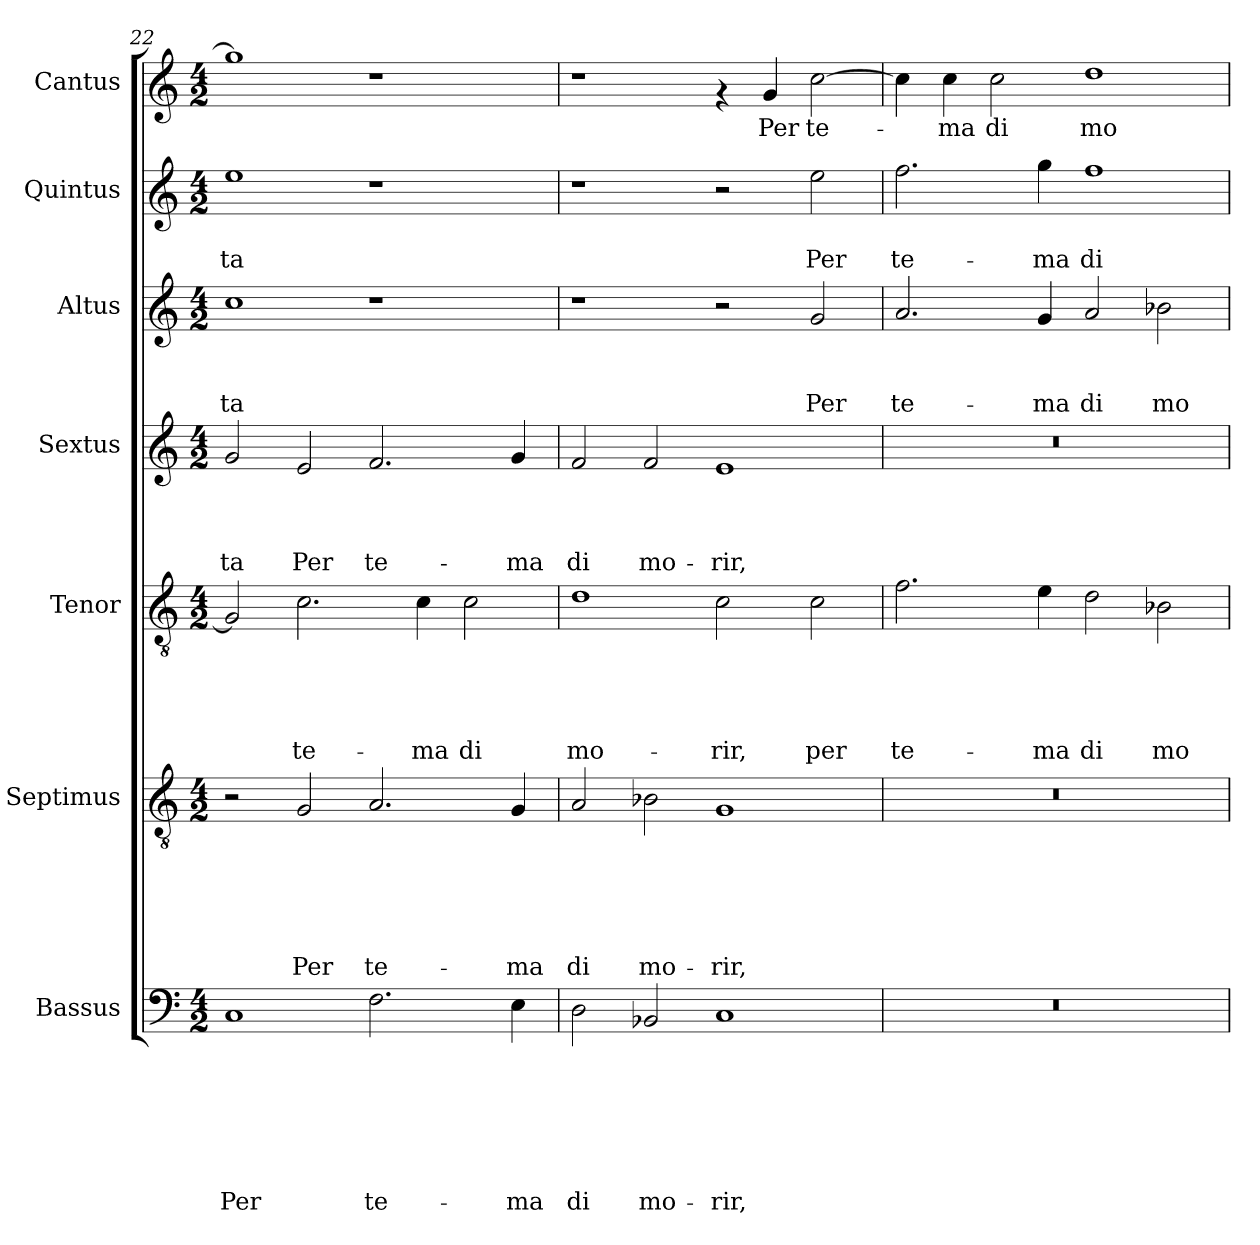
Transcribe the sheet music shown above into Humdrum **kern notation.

**kern	**text	**text	**text	**text	**text	**text	**text	**kern	**text	**text	**text	**text	**text	**text	**kern	**text	**text	**text	**text	**text	**kern	**text	**text	**text	**text	**kern	**text	**text	**text	**kern	**text	**text	**kern	**text
*part7	*part7	*part7	*part7	*part7	*part7	*part7	*part7	*part6	*part6	*part6	*part6	*part6	*part6	*part6	*part5	*part5	*part5	*part5	*part5	*part5	*part4	*part4	*part4	*part4	*part4	*part3	*part3	*part3	*part3	*part2	*part2	*part2	*part1	*part1
*staff7	*staff7	*staff7	*staff7	*staff7	*staff7	*staff7	*staff7	*staff6	*staff6	*staff6	*staff6	*staff6	*staff6	*staff6	*staff5	*staff5	*staff5	*staff5	*staff5	*staff5	*staff4	*staff4	*staff4	*staff4	*staff4	*staff3	*staff3	*staff3	*staff3	*staff2	*staff2	*staff2	*staff1	*staff1
*I"Bassus	*	*	*	*	*	*	*	*I"Septimus	*	*	*	*	*	*	*I"Tenor	*	*	*	*	*	*I"Sextus	*	*	*	*	*I"Altus	*	*	*	*I"Quintus	*	*	*I"Cantus	*
*clefF4	*	*	*	*	*	*	*	*clefGv2	*	*	*	*	*	*	*clefGv2	*	*	*	*	*	*clefG2	*	*	*	*	*clefG2	*	*	*	*clefG2	*	*	*clefG2	*
*k[]	*	*	*	*	*	*	*	*k[]	*	*	*	*	*	*	*k[]	*	*	*	*	*	*k[]	*	*	*	*	*k[]	*	*	*	*k[]	*	*	*k[]	*
*C:	*	*	*	*	*	*	*	*C:	*	*	*	*	*	*	*C:	*	*	*	*	*	*C:	*	*	*	*	*C:	*	*	*	*C:	*	*	*C:	*
*M4/2	*	*	*	*	*	*	*	*M4/2	*	*	*	*	*	*	*M4/2	*	*	*	*	*	*M4/2	*	*	*	*	*M4/2	*	*	*	*M4/2	*	*	*M4/2	*
=22	=22	=22	=22	=22	=22	=22	=22	=22	=22	=22	=22	=22	=22	=22	=22	=22	=22	=22	=22	=22	=22	=22	=22	=22	=22	=22	=22	=22	=22	=22	=22	=22	=22	=22
!	!	!	!	!	!	!	!LO:LY:b	!	!	!	!	!	!	!	!	!	!	!	!	!	!	!	!	!	!LO:LY:b	!	!	!	!LO:LY:b	!	!	!LO:LY:b	!	!
1C	.	.	.	.	.	.	Per	2r	.	.	.	.	.	.	2G/]	.	.	.	.	.	2g/	.	.	.	-ta	1cc	.	.	-ta	1ee	.	-ta	1gg]	.
!	!	!	!	!	!	!	!	!	!	!	!	!	!	!LO:LY:b	!	!	!	!	!	!LO:LY:b	!	!	!	!	!LO:LY:b	!	!	!	!	!	!	!	!	!
.	.	.	.	.	.	.	.	2G/	.	.	.	.	.	Per	2.c\	.	.	.	.	te-	2e/	.	.	.	Per	.	.	.	.	.	.	.	.	.
!	!	!	!	!	!	!	!LO:LY:b	!	!	!	!	!	!	!LO:LY:b	!	!	!	!	!	!	!	!	!	!	!LO:LY:b	!	!	!	!	!	!	!	!	!
2.F\	.	.	.	.	.	.	te-	2.A/	.	.	.	.	.	te-	.	.	.	.	.	.	2.f/	.	.	.	te-	1r	.	.	.	1r	.	.	1r	.
!	!	!	!	!	!	!	!	!	!	!	!	!	!	!	!	!	!	!	!	!LO:LY:b	!	!	!	!	!	!	!	!	!	!	!	!	!	!
.	.	.	.	.	.	.	.	.	.	.	.	.	.	.	4c\	.	.	.	.	-ma	.	.	.	.	.	.	.	.	.	.	.	.	.	.
!	!	!	!	!	!	!	!	!	!	!	!	!	!	!	!	!	!	!	!	!LO:LY:b	!	!	!	!	!	!	!	!	!	!	!	!	!	!
.	.	.	.	.	.	.	.	.	.	.	.	.	.	.	2c\	.	.	.	.	di	.	.	.	.	.	.	.	.	.	.	.	.	.	.
!	!	!	!	!	!	!	!LO:LY:b	!	!	!	!	!	!	!LO:LY:b	!	!	!	!	!	!	!	!	!	!	!LO:LY:b	!	!	!	!	!	!	!	!	!
4E\	.	.	.	.	.	.	-ma	4G/	.	.	.	.	.	-ma	.	.	.	.	.	.	4g/	.	.	.	-ma	.	.	.	.	.	.	.	.	.
=23	=23	=23	=23	=23	=23	=23	=23	=23	=23	=23	=23	=23	=23	=23	=23	=23	=23	=23	=23	=23	=23	=23	=23	=23	=23	=23	=23	=23	=23	=23	=23	=23	=23	=23
!	!	!	!	!	!	!	!LO:LY:b	!	!	!	!	!	!	!LO:LY:b	!	!	!	!	!	!LO:LY:b	!	!	!	!	!LO:LY:b	!	!	!	!	!	!	!	!	!
2D\	.	.	.	.	.	.	di	2A/	.	.	.	.	.	di	1d	.	.	.	.	mo-	2f/	.	.	.	di	1r	.	.	.	1r	.	.	1r	.
!	!	!	!	!	!	!	!LO:LY:b	!	!	!	!	!	!	!LO:LY:b	!	!	!	!	!	!	!	!	!	!	!LO:LY:b	!	!	!	!	!	!	!	!	!
2BB-X/	.	.	.	.	.	.	mo-	2B-X\	.	.	.	.	.	mo-	.	.	.	.	.	.	2f/	.	.	.	mo-	.	.	.	.	.	.	.	.	.
!	!	!	!	!	!	!	!LO:LY:b	!	!	!	!	!	!	!LO:LY:b	!	!	!	!	!	!LO:LY:b	!	!	!	!	!LO:LY:b	!	!	!	!	!	!	!	!	!
1C	.	.	.	.	.	.	-rir,	1G	.	.	.	.	.	-rir,	2c\	.	.	.	.	-rir,	1e	.	.	.	-rir,	2r	.	.	.	2r	.	.	4rf	.
!	!	!	!	!	!	!	!	!	!	!	!	!	!	!	!	!	!	!	!	!	!	!	!	!	!	!	!	!	!	!	!	!	!	!LO:LY:b
.	.	.	.	.	.	.	.	.	.	.	.	.	.	.	.	.	.	.	.	.	.	.	.	.	.	.	.	.	.	.	.	.	4g/	Per
!	!	!	!	!	!	!	!	!	!	!	!	!	!	!	!	!	!	!	!	!LO:LY:b	!	!	!	!	!	!	!	!	!LO:LY:b	!	!	!LO:LY:b	!	!LO:LY:b
.	.	.	.	.	.	.	.	.	.	.	.	.	.	.	2c\	.	.	.	.	per	.	.	.	.	.	2g/	.	.	Per	2ee\	.	Per	[<2cc\	te-
!!LO:PB:g=z
=24	=24	=24	=24	=24	=24	=24	=24	=24	=24	=24	=24	=24	=24	=24	=24	=24	=24	=24	=24	=24	=24	=24	=24	=24	=24	=24	=24	=24	=24	=24	=24	=24	=24	=24
!	!	!	!	!	!	!	!	!	!	!	!	!	!	!	!	!	!	!	!	!LO:LY:b	!	!	!	!	!	!	!	!	!LO:LY:b	!	!	!LO:LY:b	!	!
0r	.	.	.	.	.	.	.	0r	.	.	.	.	.	.	2.f\	.	.	.	.	te-	0r	.	.	.	.	2.a/	.	.	te-	2.ff\	.	te-	4cc\]	.
!	!	!	!	!	!	!	!	!	!	!	!	!	!	!	!	!	!	!	!	!	!	!	!	!	!	!	!	!	!	!	!	!	!	!LO:LY:b
.	.	.	.	.	.	.	.	.	.	.	.	.	.	.	.	.	.	.	.	.	.	.	.	.	.	.	.	.	.	.	.	.	4cc\	-ma
!	!	!	!	!	!	!	!	!	!	!	!	!	!	!	!	!	!	!	!	!	!	!	!	!	!	!	!	!	!	!	!	!	!	!LO:LY:b
.	.	.	.	.	.	.	.	.	.	.	.	.	.	.	.	.	.	.	.	.	.	.	.	.	.	.	.	.	.	.	.	.	2cc\	di
!	!	!	!	!	!	!	!	!	!	!	!	!	!	!	!	!	!	!	!	!LO:LY:b	!	!	!	!	!	!	!	!	!LO:LY:b	!	!	!LO:LY:b	!	!
.	.	.	.	.	.	.	.	.	.	.	.	.	.	.	4e\	.	.	.	.	-ma	.	.	.	.	.	4g/	.	.	-ma	4gg\	.	-ma	.	.
!	!	!	!	!	!	!	!	!	!	!	!	!	!	!	!	!	!	!	!	!LO:LY:b	!	!	!	!	!	!	!	!	!LO:LY:b	!	!	!LO:LY:b	!	!LO:LY:b
.	.	.	.	.	.	.	.	.	.	.	.	.	.	.	2d\	.	.	.	.	di	.	.	.	.	.	2a/	.	.	di	1ff	.	di	1dd	mo-
!	!	!	!	!	!	!	!	!	!	!	!	!	!	!	!	!	!	!	!	!LO:LY:b	!	!	!	!	!	!	!	!	!LO:LY:b	!	!	!	!	!
.	.	.	.	.	.	.	.	.	.	.	.	.	.	.	2B-X\	.	.	.	.	mo-	.	.	.	.	.	2b-X\	.	.	mo-	.	.	.	.	.
=	=	=	=	=	=	=	=	=	=	=	=	=	=	=	=	=	=	=	=	=	=	=	=	=	=	=	=	=	=	=	=	=	=	=
*-	*-	*-	*-	*-	*-	*-	*-	*-	*-	*-	*-	*-	*-	*-	*-	*-	*-	*-	*-	*-	*-	*-	*-	*-	*-	*-	*-	*-	*-	*-	*-	*-	*-	*-
